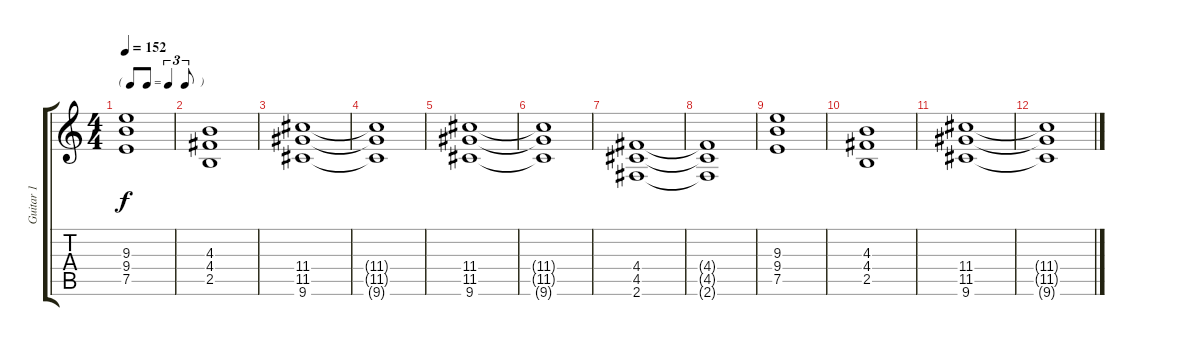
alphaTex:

\track ("Guitar 1" "Guitar 1") {instrument overdrivenguitar}
\staff {score tabs}
\tuning (E4 B3 G3 D3 A2 E2) {hide}
\ts (4 4)
\tf triplet8th
\tempo 152
\clef g2
\ks c
(9.3 9.4 7.5).1{dy f} |
(4.3 4.4 2.5).1 |
(11.4 11.5 9.6).1 |
(11.4{t} 11.5{t} 9.6{t}).1 |
(11.4 11.5 9.6).1 |
(11.4{t} 11.5{t} 9.6{t}).1 |
(4.4 4.5 2.6).1 |
(4.4{t} 4.5{t} 2.6{t}).1 |
(9.3 9.4 7.5).1 |
(4.3 4.4 2.5).1 |
(11.4 11.5 9.6).1 |
(11.4{t} 11.5{t} 9.6{t}).1
